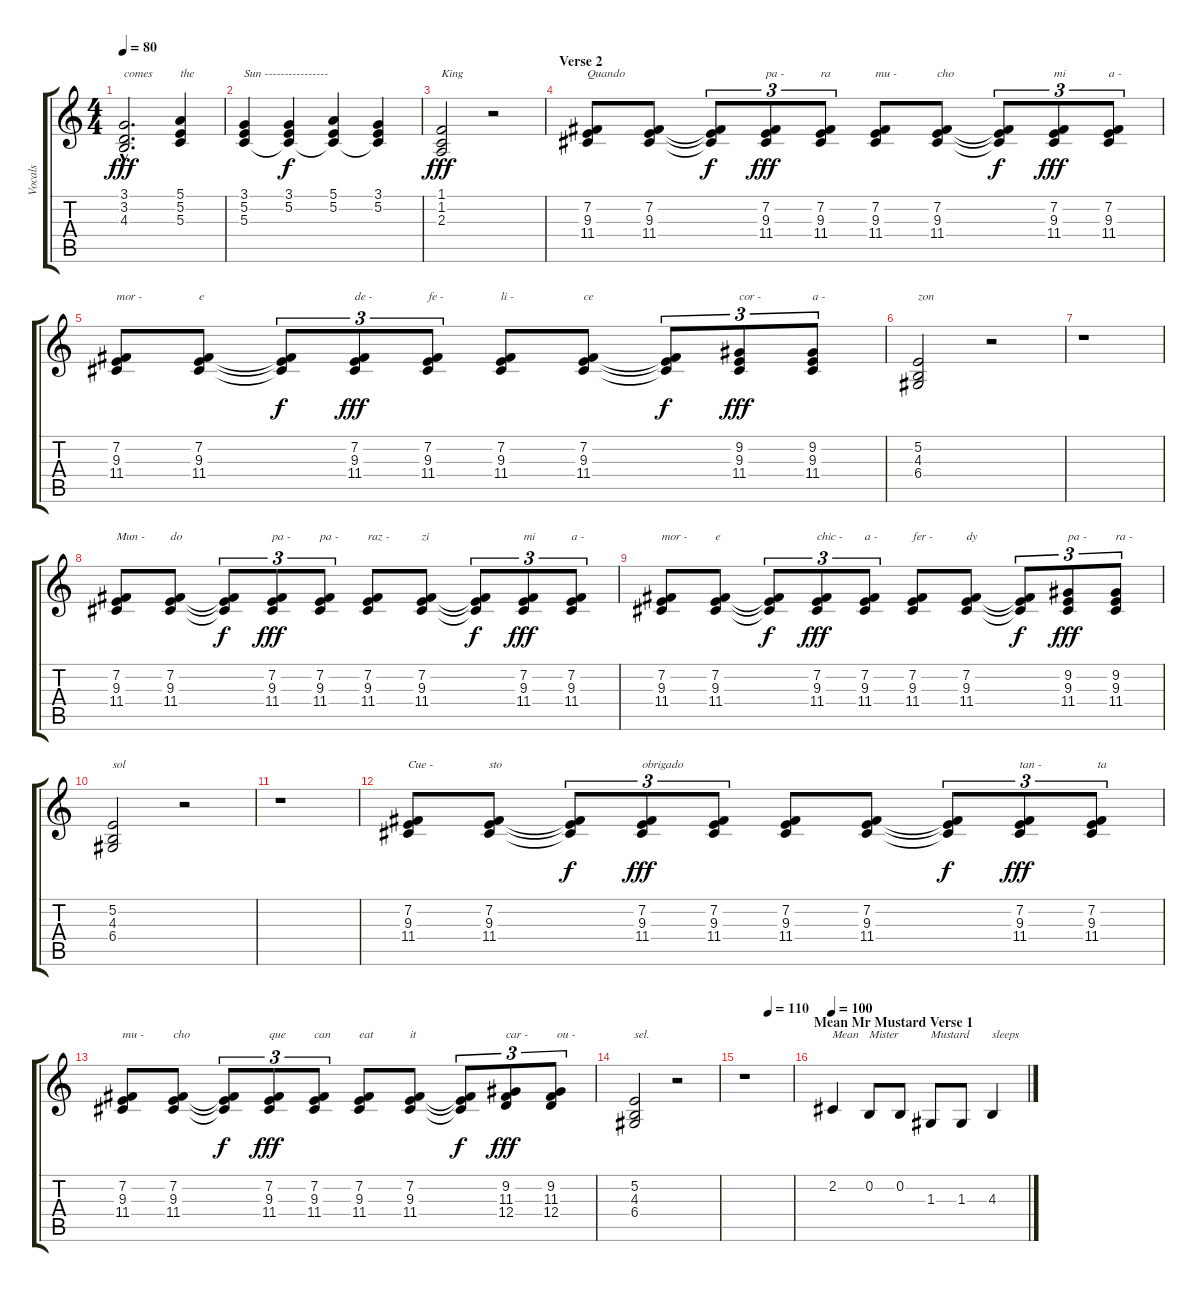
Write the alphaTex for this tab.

\track ("Vocals" "Vocals") {instrument choiraahs}
\staff {score tabs}
\tuning (E4 B3 G3 D3 A2 E2) {hide}
\ts (4 4)
\tempo 80
\clef g2
\ks c
(3.1{hac} 3.2{hac} 4.3{hac}).2{d txt "comes" dy fff} (5.1 5.2 5.3).4{txt "the"} |
(3.1 5.2 5.3).4{txt "Sun ----------------"} (3.1 5.2 5.3{t}).4{dy f} (5.1 5.2 5.3{t}).4 (3.1 5.2 5.3{t}).4 |
(1.1 1.2 2.3).2{txt "King" dy fff} r.2 |
\section ("" "Verse 2")
(7.2 9.3 11.4).8{txt "Quando" instrument baritonesax} (7.2 9.3 11.4).8 (7.2{t} 9.3{t} 11.4{t}).8{tu (3 2) dy f} (7.2 9.3 11.4).8{tu (3 2) txt "pa -" dy fff} (7.2 9.3 11.4).8{tu (3 2) txt "ra"} (7.2 9.3 11.4).8{txt "mu -"} (7.2 9.3 11.4).8{txt "cho"} (7.2{t} 9.3{t} 11.4{t}).8{tu (3 2) dy f} (7.2 9.3 11.4).8{tu (3 2) txt "mi" dy fff} (7.2 9.3 11.4).8{tu (3 2) txt "a -"} |
(7.2 9.3 11.4).8{txt "mor -"} (7.2 9.3 11.4).8{txt "e"} (7.2{t} 9.3{t} 11.4{t}).8{tu (3 2) dy f} (7.2 9.3 11.4).8{tu (3 2) txt "de -" dy fff} (7.2 9.3 11.4).8{tu (3 2) txt "fe -"} (7.2 9.3 11.4).8{txt "li -"} (7.2 9.3 11.4).8{txt "ce"} (7.2{t} 9.3{t} 11.4{t}).8{tu (3 2) dy f} (9.2 9.3 11.4).8{tu (3 2) txt "cor -" dy fff} (9.2 9.3 11.4).8{tu (3 2) txt "a -"} |
(5.2 4.3 6.4).2{txt "zon"} r.2 |
r.1 |
(7.2 9.3 11.4).8{txt "Mun -"} (7.2 9.3 11.4).8{txt "do"} (7.2{t} 9.3{t} 11.4{t}).8{tu (3 2) dy f} (7.2 9.3 11.4).8{tu (3 2) txt "pa -" dy fff} (7.2 9.3 11.4).8{tu (3 2) txt "pa -"} (7.2 9.3 11.4).8{txt "raz -"} (7.2 9.3 11.4).8{txt "zi"} (7.2{t} 9.3{t} 11.4{t}).8{tu (3 2) dy f} (7.2 9.3 11.4).8{tu (3 2) txt "mi" dy fff} (7.2 9.3 11.4).8{tu (3 2) txt "a -"} |
(7.2 9.3 11.4).8{txt "mor -"} (7.2 9.3 11.4).8{txt "e"} (7.2{t} 9.3{t} 11.4{t}).8{tu (3 2) dy f} (7.2 9.3 11.4).8{tu (3 2) txt "chic -" dy fff} (7.2 9.3 11.4).8{tu (3 2) txt "a -"} (7.2 9.3 11.4).8{txt "fer -"} (7.2 9.3 11.4).8{txt "dy"} (7.2{t} 9.3{t} 11.4{t}).8{tu (3 2) dy f} (9.2 9.3 11.4).8{tu (3 2) txt "pa -" dy fff} (9.2 9.3 11.4).8{tu (3 2) txt "ra -"} |
(5.2 4.3 6.4).2{txt "sol"} r.2 |
r.1 |
(7.2 9.3 11.4).8{txt "Cue -"} (7.2 9.3 11.4).8{txt "sto"} (7.2{t} 9.3{t} 11.4{t}).8{tu (3 2) dy f} (7.2 9.3 11.4).8{tu (3 2) txt "obrigado" dy fff} (7.2 9.3 11.4).8{tu (3 2)} (7.2 9.3 11.4).8 (7.2 9.3 11.4).8 (7.2{t} 9.3{t} 11.4{t}).8{tu (3 2) dy f} (7.2 9.3 11.4).8{tu (3 2) txt "tan -" dy fff} (7.2 9.3 11.4).8{tu (3 2) txt "  ta"} |
(7.2 9.3 11.4).8{txt "mu -"} (7.2 9.3 11.4).8{txt "cho"} (7.2{t} 9.3{t} 11.4{t}).8{tu (3 2) dy f} (7.2 9.3 11.4).8{tu (3 2) txt "que" dy fff} (7.2 9.3 11.4).8{tu (3 2) txt "can"} (7.2 9.3 11.4).8{txt "eat"} (7.2 9.3 11.4).8{txt "it"} (7.2{t} 9.3{t} 11.4{t}).8{tu (3 2) dy f} (9.2 11.3 12.4).8{tu (3 2) txt "car -" dy fff} (9.2 11.3 12.4).8{tu (3 2) txt "  ou -"} |
(5.2 4.3 6.4).2{txt "sel."} r.2 |
\tempo (110 0.5)
r.1 |
\section ("" "Mean Mr Mustard Verse 1")
\tempo 100
2.2.4{txt "Mean" volume 14 instrument altosax} 0.2.8{txt "Mister"} 0.2.8 1.3.8{txt "Mustard"} 1.3.8 4.3.4{txt "sleeps"}
